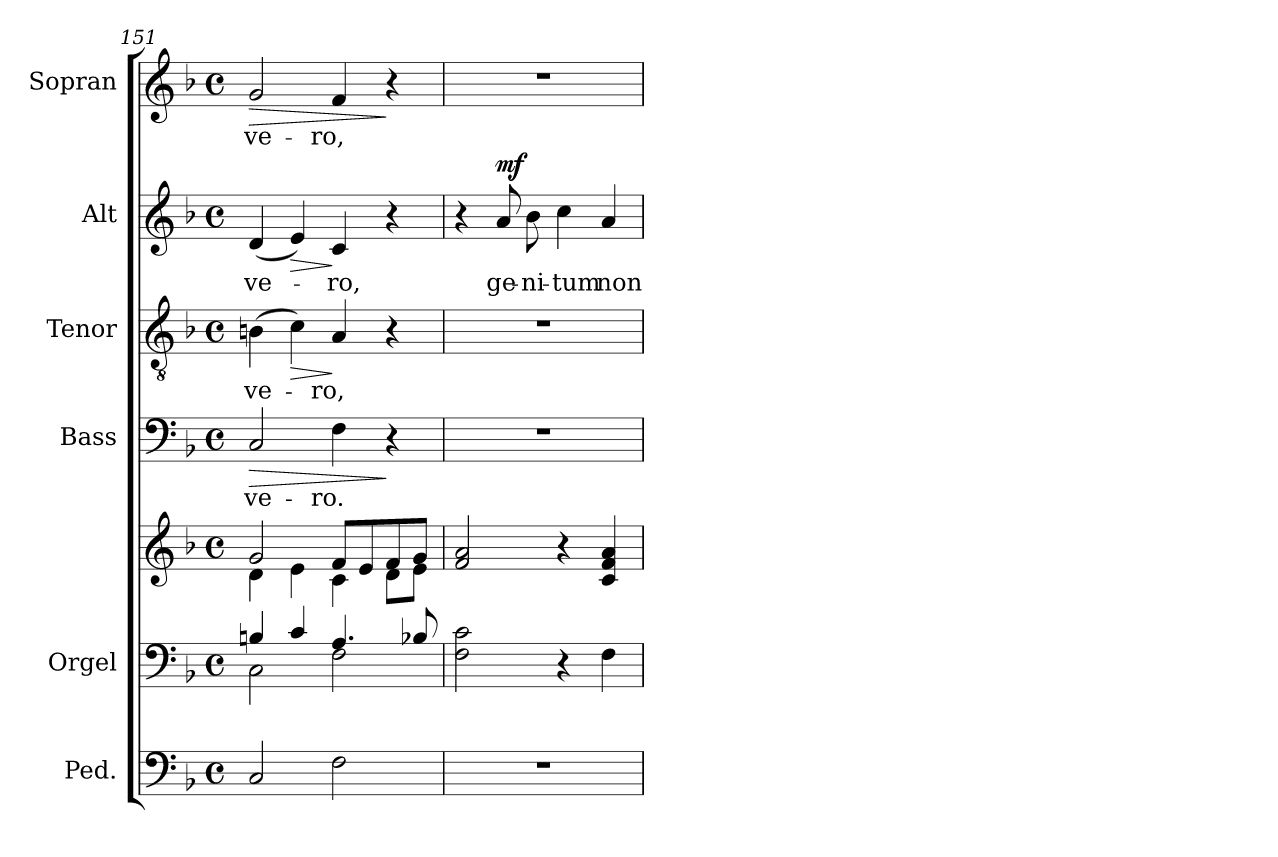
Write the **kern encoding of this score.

**kern	**kern	**kern	**kern	**text	**dynam	**kern	**text	**dynam	**kern	**text	**dynam	**kern	**text	**dynam
*part6	*part5	*part5	*part4	*part4	*part4	*part3	*part3	*part3	*part2	*part2	*part2	*part1	*part1	*part1
*staff7	*staff6	*staff5	*staff4	*staff4	*staff4	*staff3	*staff3	*staff3	*staff2	*staff2	*staff2	*staff1	*staff1	*staff1
*I"Ped.	*I"Orgel	*	*I"Bass	*	*	*I"Tenor	*	*	*I"Alt	*	*	*I"Sopran	*	*
*	*I'Org.	*	*I'B.	*	*	*I'T.	*	*	*I'A.	*	*	*I'S.	*	*
*clefF4	*clefF4	*clefG2	*clefF4	*	*	*clefGv2	*	*	*clefG2	*	*	*clefG2	*	*
*ITrd7c12	*	*	*	*	*	*	*	*	*	*	*	*	*	*
*k[b-]	*k[b-]	*k[b-]	*k[b-]	*	*	*k[b-]	*	*	*k[b-]	*	*	*k[b-]	*	*
*F:	*F:	*F:	*F:	*	*	*F:	*	*	*F:	*	*	*F:	*	*
*M4/4	*M4/4	*M4/4	*M4/4	*	*	*M4/4	*	*	*M4/4	*	*	*M4/4	*	*
*met(c)	*met(c)	*met(c)	*met(c)	*	*	*met(c)	*	*	*met(c)	*	*	*met(c)	*	*
=151	=151	=151	=151	=151	=151	=151	=151	=151	=151	=151	=151	=151	=151	=151
*	*^	*^	*	*	*	*	*	*	*	*	*	*	*	*
!	!	!	!	!	!	!LO:LY:b	!LO:HP:b	!	!LO:LY:b	!	!	!LO:LY:b	!	!	!LO:LY:b	!LO:HP:b
2CC/	4Bn/	2C\	2g/	4d\	2C/	ve-	>	(>4Bn\	ve-	.	(<4d/	ve-	.	2g/	ve-	>
!	!	!	!	!	!	!	!	!	!	!LO:HP:b	!	!	!LO:HP:b	!	!	!
.	4c/	.	.	4e\	.	.	.	4c\)	.	>	4e/)	.	>	.	.	.
!	!	!	!	!	!	!LO:LY:b	!	!	!LO:LY:b	!	!	!LO:LY:b	!	!	!LO:LY:b	!
2FF\	4.A/	2F\	8f/L	4c\	4F\	-ro.	.	4A/	-ro,	]	4c/	-ro,	]	4f/	-ro,	.
.	.	.	8e/	.	.	.	.	.	.	.	.	.	.	.	.	.
.	.	.	8f/	8d\L	4r	.	]	4r	.	.	4r	.	.	4r	.	]
.	8B-X/	.	8g/J	8e\J	.	.	.	.	.	.	.	.	.	.	.	.
*	*v	*v	*	*	*	*	*	*	*	*	*	*	*	*	*	*
*	*	*v	*v	*	*	*	*	*	*	*	*	*	*	*	*
!!LO:LB:g=z
=152	=152	=152	=152	=152	=152	=152	=152	=152	=152	=152	=152	=152	=152	=152
1r	2F\ 2c\	2f/ 2a/	1r	.	.	1r	.	.	4r	.	.	1r	.	.
!	!	!	!	!	!	!	!	!	!	!LO:LY:b	!LO:DY:a	!	!	!
.	.	.	.	.	.	.	.	.	8a/	ge-	mf	.	.	.
!	!	!	!	!	!	!	!	!	!	!LO:LY:b	!	!	!	!
.	.	.	.	.	.	.	.	.	8b-\	-ni-	.	.	.	.
!	!	!	!	!	!	!	!	!	!	!LO:LY:b	!	!	!	!
.	4r	4r	.	.	.	.	.	.	4cc\	-tum	.	.	.	.
!	!	!	!	!	!	!	!	!	!	!LO:LY:b	!	!	!	!
.	4F\	4c/ 4f/ 4a/	.	.	.	.	.	.	4a/	non	.	.	.	.
=	=	=	=	=	=	=	=	=	=	=	=	=	=	=
*-	*-	*-	*-	*-	*-	*-	*-	*-	*-	*-	*-	*-	*-	*-
